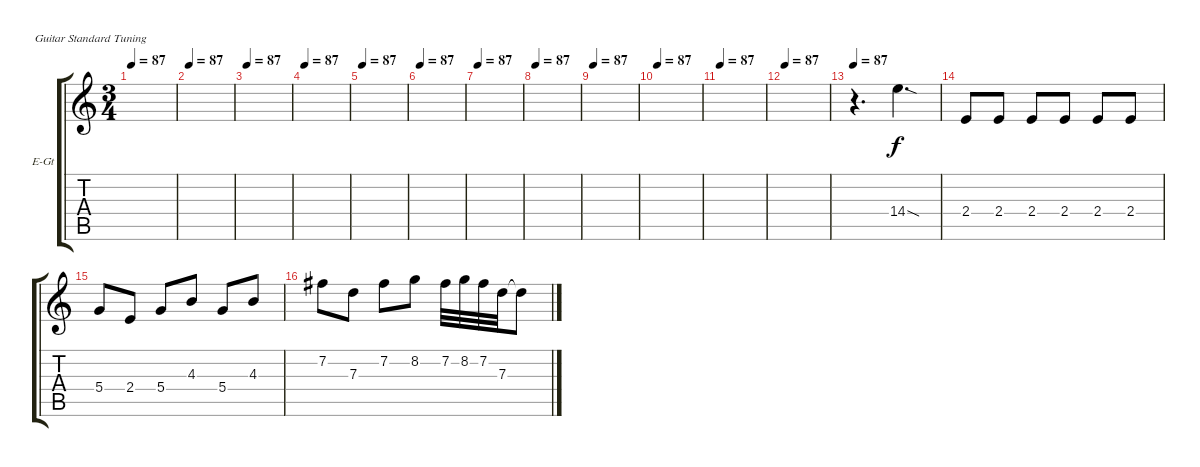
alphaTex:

\bracketExtendMode groupsimilarinstruments
\firstSystemTrackNameOrientation horizontal
\otherSystemsTrackNameOrientation horizontal
\track ("solo" "E-Gt") {instrument distortionguitar}
\staff {score tabs}
\tuning (E4 B3 G3 D3 A2 E2)
\ts (3 4)
\tempo 87
\clef g2
\scale
0.333333
\ks c
|
\tempo 87
\scale
0.333333 |
\tempo 87
\scale
0.333333 |
\tempo 87
\scale
0.333333 |
\tempo 87
\scale
0.333333 |
\tempo 87
\scale
0.333333 |
\tempo 87
\scale
0.333333 |
\tempo 87
\scale
0.333333 |
\tempo 87
\scale
0.333333 |
\tempo 87
\scale
0.333333 |
\tempo 87
\scale
0.333333 |
\tempo 87
\scale
0.333333 |
\tempo 87
\scale
0.333333 r.4{d} 14.4{sod}.4{d} |
\scale
0.374359 2.4.8 2.4.8 2.4.8 2.4.8 2.4.8 2.4.8 |
\scale
0.312821 5.4.8 2.4.8 5.4.8 4.3.8 5.4.8 4.3.8 |
\scale
0.312821 7.2.8 7.3.8 7.2.8 8.2.8 7.2.32 8.2.32 7.2.32 7.3.32 7.3{t}.8
